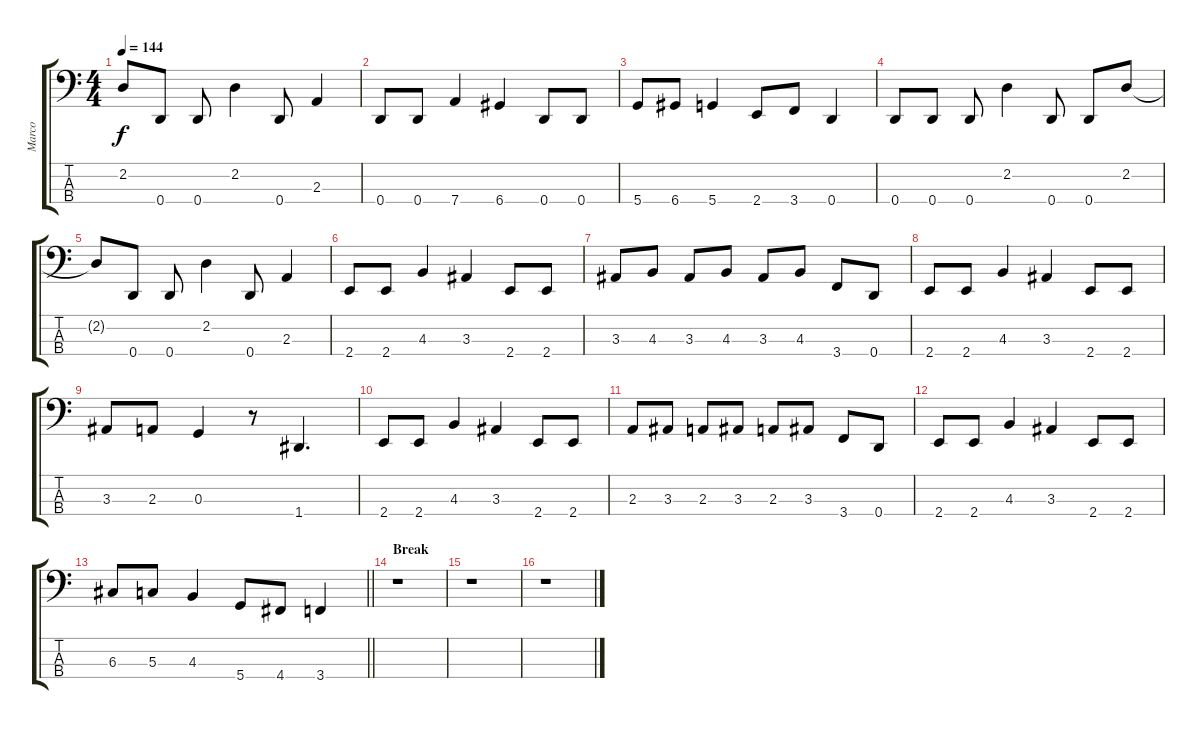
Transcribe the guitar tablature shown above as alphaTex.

\track ("Marco" "Marco") {instrument electricbasspick}
\staff {score tabs}
\tuning (F2 C2 G1 D1) {hide}
\ts (4 4)
\tempo 144
\clef f4
\ks c
2.2{t}.8{dy f} 0.4.8 0.4.8 2.2.4 0.4.8 2.3.4 |
0.4.8 0.4.8 7.4.4 6.4.4 0.4.8 0.4.8 |
5.4.8 6.4.8 5.4.4 2.4.8 3.4.8 0.4.4 |
0.4.8 0.4.8 0.4.8 2.2.4 0.4.8 0.4.8 2.2.8 |
2.2{t}.8 0.4.8 0.4.8 2.2.4 0.4.8 2.3.4 |
2.4.8 2.4.8 4.3.4 3.3.4 2.4.8 2.4.8 |
3.3.8 4.3.8 3.3.8 4.3.8 3.3.8 4.3.8 3.4.8 0.4.8 |
2.4.8 2.4.8 4.3.4 3.3.4 2.4.8 2.4.8 |
3.3.8 2.3.8 0.3.4 r.8 1.4.4{d} |
2.4.8 2.4.8 4.3.4 3.3.4 2.4.8 2.4.8 |
2.3.8 3.3.8 2.3.8 3.3.8 2.3.8 3.3.8 3.4.8 0.4.8 |
2.4.8 2.4.8 4.3.4 3.3.4 2.4.8 2.4.8 |
\barLineRight lightlight
6.3.8 5.3.8 4.3.4 5.4.8 4.4.8 3.4.4 |
\section ("" "Break")
r.1 |
r.1 |
r.1
